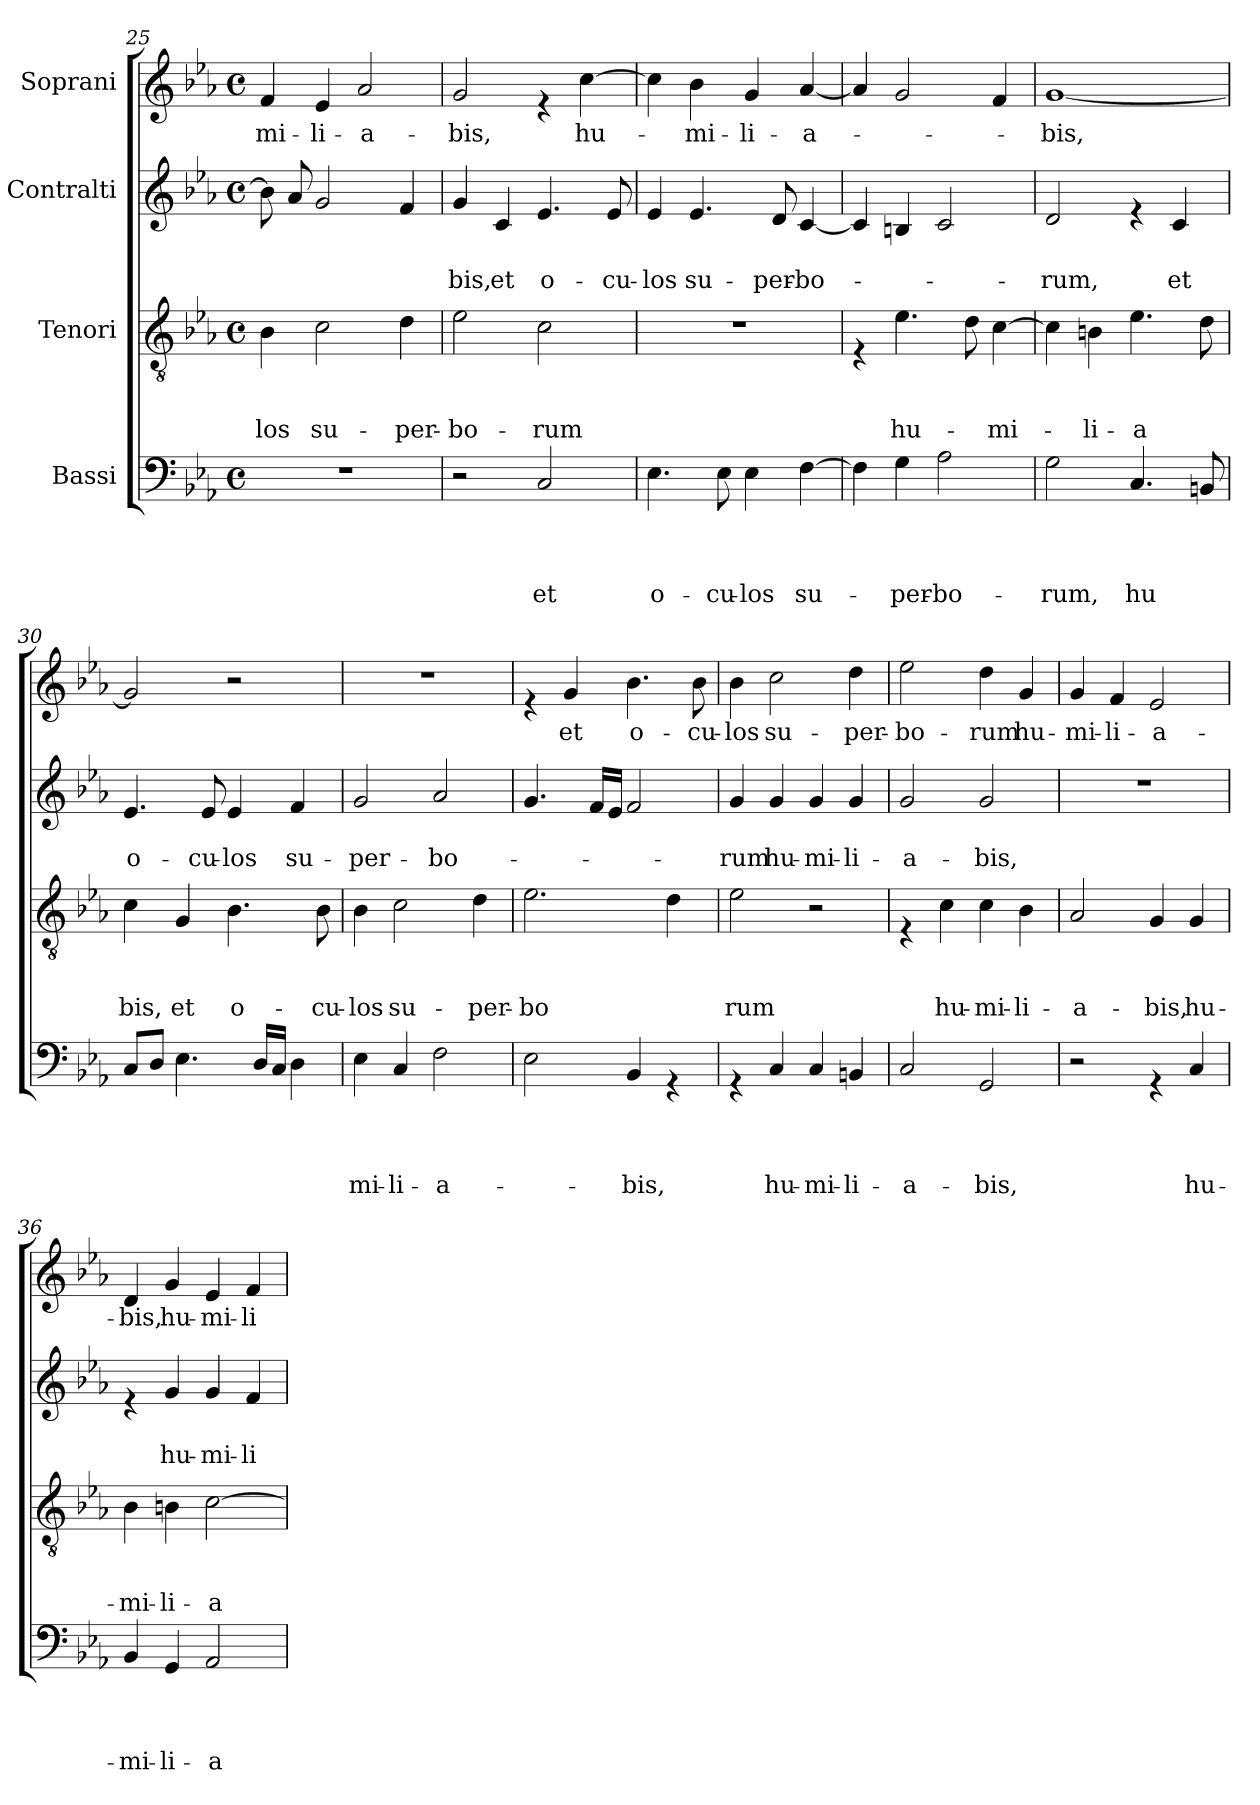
**kern	**text	**text	**text	**text	**kern	**text	**text	**text	**kern	**text	**text	**kern	**text
*part4	*part4	*part4	*part4	*part4	*part3	*part3	*part3	*part3	*part2	*part2	*part2	*part1	*part1
*staff4	*staff4	*staff4	*staff4	*staff4	*staff3	*staff3	*staff3	*staff3	*staff2	*staff2	*staff2	*staff1	*staff1
*I"Bassi	*	*	*	*	*I"Tenori	*	*	*	*I"Contralti	*	*	*I"Soprani	*
*clefF4	*	*	*	*	*clefGv2	*	*	*	*clefG2	*	*	*clefG2	*
*k[b-e-a-]	*	*	*	*	*k[b-e-a-]	*	*	*	*k[b-e-a-]	*	*	*k[b-e-a-]	*
*E-:	*	*	*	*	*E-:	*	*	*	*E-:	*	*	*E-:	*
*M4/4	*	*	*	*	*M4/4	*	*	*	*M4/4	*	*	*M4/4	*
*met(c)	*	*	*	*	*met(c)	*	*	*	*met(c)	*	*	*met(c)	*
=25	=25	=25	=25	=25	=25	=25	=25	=25	=25	=25	=25	=25	=25
!	!	!	!	!	!	!	!	!LO:LY:b	!	!	!	!	!LO:LY:b
1r	.	.	.	.	4B-\	.	.	-los	8b-\]	.	.	4f/	mi-
.	.	.	.	.	.	.	.	.	8a-/	.	.	.	.
!	!	!	!	!	!	!	!	!LO:LY:b	!	!	!	!	!LO:LY:b
.	.	.	.	.	2c\	.	.	su-	2g/	.	.	4e-/	-li-
!	!	!	!	!	!	!	!	!	!	!	!	!	!LO:LY:b
.	.	.	.	.	.	.	.	.	.	.	.	2a-/	-a-
!	!	!	!	!	!	!	!	!LO:LY:b	!	!	!	!	!
.	.	.	.	.	4d\	.	.	-per-	4f/	.	.	.	.
=26	=26	=26	=26	=26	=26	=26	=26	=26	=26	=26	=26	=26	=26
!	!	!	!	!	!	!	!	!LO:LY:b	!	!	!LO:LY:b	!	!LO:LY:b
2r	.	.	.	.	2e-\	.	.	-bo-	4g/	.	-bis,	2g/	-bis,
!	!	!	!	!	!	!	!	!	!	!	!LO:LY:b	!	!
.	.	.	.	.	.	.	.	.	4c/	.	et	.	.
!	!	!	!	!LO:LY:b	!	!	!	!LO:LY:b	!	!	!LO:LY:b	!	!
2C/	.	.	.	et	2c\	.	.	-rum	4.e-/	.	o-	4re	.
!	!	!	!	!	!	!	!	!	!	!	!	!	!LO:LY:b
.	.	.	.	.	.	.	.	.	.	.	.	[>4cc\	hu-
!	!	!	!	!	!	!	!	!	!	!	!LO:LY:b	!	!
.	.	.	.	.	.	.	.	.	8e-/	.	-cu-	.	.
!!LO:LB:g=z
=27	=27	=27	=27	=27	=27	=27	=27	=27	=27	=27	=27	=27	=27
!	!	!	!	!LO:LY:b	!	!	!	!	!	!	!LO:LY:b	!	!
4.E-\	.	.	.	o-	1r	.	.	.	4e-/	.	-los	4cc\]	.
!	!	!	!	!	!	!	!	!	!	!	!LO:LY:b	!	!LO:LY:b
.	.	.	.	.	.	.	.	.	4.e-/	.	su-	4b-\	-mi-
!	!	!	!	!LO:LY:b	!	!	!	!	!	!	!	!	!
8E-\	.	.	.	-cu-	.	.	.	.	.	.	.	.	.
!	!	!	!	!LO:LY:b	!	!	!	!	!	!	!	!	!LO:LY:b
4E-\	.	.	.	-los	.	.	.	.	.	.	.	4g/	-li-
!	!	!	!	!	!	!	!	!	!	!	!LO:LY:b	!	!
.	.	.	.	.	.	.	.	.	8d/	.	-per-	.	.
!	!	!	!	!LO:LY:b	!	!	!	!	!	!	!LO:LY:b	!	!LO:LY:b
[>4F\	.	.	.	su-	.	.	.	.	[<4c/	.	-bo-	[<4a-/	-a-
=28	=28	=28	=28	=28	=28	=28	=28	=28	=28	=28	=28	=28	=28
4F\]	.	.	.	.	4rE	.	.	.	4c/]	.	.	4a-/]	.
!	!	!	!	!LO:LY:b	!	!	!	!LO:LY:b	!	!	!	!	!
4G\	.	.	.	-per-	4.e-\	.	.	hu-	4Bn/	.	.	2g/	.
!	!	!	!	!LO:LY:b	!	!	!	!	!	!	!	!	!
2A-\	.	.	.	-bo-	.	.	.	.	2c/	.	.	.	.
.	.	.	.	.	8d\	.	.	.	.	.	.	.	.
!	!	!	!	!	!	!	!	!LO:LY:b	!	!	!	!	!
.	.	.	.	.	[>4c\	.	.	-mi-	.	.	.	4f/	.
=29	=29	=29	=29	=29	=29	=29	=29	=29	=29	=29	=29	=29	=29
!	!	!	!	!LO:LY:b	!	!	!	!	!	!	!LO:LY:b	!	!LO:LY:b
2G\	.	.	.	-rum,	4c\]	.	.	.	2d/	.	-rum,	[<1g	-bis,
!	!	!	!	!	!	!	!	!LO:LY:b	!	!	!	!	!
.	.	.	.	.	4Bn\	.	.	-li-	.	.	.	.	.
!	!	!	!	!LO:LY:b	!	!	!	!LO:LY:b	!	!	!	!	!
4.C/	.	.	.	hu	4.e-\	.	.	-a	4re	.	.	.	.
!	!	!	!	!	!	!	!	!	!	!	!LO:LY:b	!	!
.	.	.	.	.	.	.	.	.	4c/	.	et	.	.
8BBn/	.	.	.	.	8d\	.	.	.	.	.	.	.	.
!!LO:PB:g=z
=30	=30	=30	=30	=30	=30	=30	=30	=30	=30	=30	=30	=30	=30
!	!	!	!	!	!	!	!	!LO:LY:b	!	!	!LO:LY:b	!	!
8C/L	.	.	.	.	4c\	.	.	bis,	4.e-/	.	o-	2g/]	.
8D/J	.	.	.	.	.	.	.	.	.	.	.	.	.
!	!	!	!	!	!	!	!	!LO:LY:b	!	!	!	!	!
4.E-\	.	.	.	.	4G/	.	.	et	.	.	.	.	.
!	!	!	!	!	!	!	!	!	!	!	!LO:LY:b	!	!
.	.	.	.	.	.	.	.	.	8e-/	.	-cu-	.	.
!	!	!	!	!	!	!	!	!LO:LY:b	!	!	!LO:LY:b	!	!
.	.	.	.	.	4.B-\	.	.	o-	4e-/	.	-los	2r	.
16D/LL	.	.	.	.	.	.	.	.	.	.	.	.	.
16C/JJ	.	.	.	.	.	.	.	.	.	.	.	.	.
!	!	!	!	!	!	!	!	!	!	!	!LO:LY:b	!	!
4D\	.	.	.	.	.	.	.	.	4f/	.	su-	.	.
!	!	!	!	!	!	!	!	!LO:LY:b	!	!	!	!	!
.	.	.	.	.	8B-\	.	.	-cu-	.	.	.	.	.
=31	=31	=31	=31	=31	=31	=31	=31	=31	=31	=31	=31	=31	=31
!	!	!	!	!LO:LY:b	!	!	!	!LO:LY:b	!	!	!LO:LY:b	!	!
4E-\	.	.	.	mi-	4B-\	.	.	-los	2g/	.	-per-	1r	.
!	!	!	!	!LO:LY:b	!	!	!	!LO:LY:b	!	!	!	!	!
4C/	.	.	.	-li-	2c\	.	.	su-	.	.	.	.	.
!	!	!	!	!LO:LY:b	!	!	!	!	!	!	!LO:LY:b	!	!
2F\	.	.	.	-a-	.	.	.	.	2a-/	.	-bo-	.	.
!	!	!	!	!	!	!	!	!LO:LY:b	!	!	!	!	!
.	.	.	.	.	4d\	.	.	-per-	.	.	.	.	.
=32	=32	=32	=32	=32	=32	=32	=32	=32	=32	=32	=32	=32	=32
!	!	!	!	!	!	!	!	!LO:LY:b	!	!	!	!	!
2E-\	.	.	.	.	2.e-\	.	.	-bo	4.g/	.	.	4re	.
!	!	!	!	!	!	!	!	!	!	!	!	!	!LO:LY:b
.	.	.	.	.	.	.	.	.	.	.	.	4g/	et
.	.	.	.	.	.	.	.	.	16f/LL	.	.	.	.
.	.	.	.	.	.	.	.	.	16e-/JJ	.	.	.	.
!	!	!	!	!LO:LY:b	!	!	!	!	!	!	!	!	!LO:LY:b
4BB-/	.	.	.	-bis,	.	.	.	.	2f/	.	.	4.b-\	o-
4rGG	.	.	.	.	4d\	.	.	.	.	.	.	.	.
!	!	!	!	!	!	!	!	!	!	!	!	!	!LO:LY:b
.	.	.	.	.	.	.	.	.	.	.	.	8b-\	-cu-
=33	=33	=33	=33	=33	=33	=33	=33	=33	=33	=33	=33	=33	=33
!	!	!	!	!	!	!	!	!LO:LY:b	!	!	!LO:LY:b	!	!LO:LY:b
4rGG	.	.	.	.	2e-\	.	.	rum	4g/	.	-rum	4b-\	-los
!	!	!	!	!LO:LY:b	!	!	!	!	!	!	!LO:LY:b	!	!LO:LY:b
4C/	.	.	.	hu-	.	.	.	.	4g/	.	hu-	2cc\	su-
!	!	!	!	!LO:LY:b	!	!	!	!	!	!	!LO:LY:b	!	!
4C/	.	.	.	-mi-	2r	.	.	.	4g/	.	-mi-	.	.
!	!	!	!	!LO:LY:b	!	!	!	!	!	!	!LO:LY:b	!	!LO:LY:b
4BBn/	.	.	.	-li-	.	.	.	.	4g/	.	-li-	4dd\	-per-
=34	=34	=34	=34	=34	=34	=34	=34	=34	=34	=34	=34	=34	=34
!	!	!	!	!LO:LY:b	!	!	!	!	!	!	!LO:LY:b	!	!LO:LY:b
2C/	.	.	.	-a-	4rE	.	.	.	2g/	.	-a-	2ee-\	-bo-
!	!	!	!	!	!	!	!	!LO:LY:b	!	!	!	!	!
.	.	.	.	.	4c\	.	.	hu-	.	.	.	.	.
!	!	!	!	!LO:LY:b	!	!	!	!LO:LY:b	!	!	!LO:LY:b	!	!LO:LY:b
2GG/	.	.	.	-bis,	4c\	.	.	-mi-	2g/	.	-bis,	4dd\	-rum
!	!	!	!	!	!	!	!	!LO:LY:b	!	!	!	!	!LO:LY:b
.	.	.	.	.	4B-\	.	.	-li-	.	.	.	4g/	hu-
!!LO:LB:g=z
=35	=35	=35	=35	=35	=35	=35	=35	=35	=35	=35	=35	=35	=35
!	!	!	!	!	!	!	!	!LO:LY:b	!	!	!	!	!LO:LY:b
2r	.	.	.	.	2A-/	.	.	-a-	1r	.	.	4g/	-mi-
!	!	!	!	!	!	!	!	!	!	!	!	!	!LO:LY:b
.	.	.	.	.	.	.	.	.	.	.	.	4f/	-li-
!	!	!	!	!	!	!	!	!LO:LY:b	!	!	!	!	!LO:LY:b
4rGG	.	.	.	.	4G/	.	.	-bis,	.	.	.	2e-/	-a-
!	!	!	!	!LO:LY:b	!	!	!	!LO:LY:b	!	!	!	!	!
4C/	.	.	.	hu-	4G/	.	.	hu-	.	.	.	.	.
=36	=36	=36	=36	=36	=36	=36	=36	=36	=36	=36	=36	=36	=36
!	!	!	!	!LO:LY:b	!	!	!	!LO:LY:b	!	!	!	!	!LO:LY:b
4BB-/	.	.	.	-mi-	4B-\	.	.	-mi-	4re	.	.	4d/	-bis,
!	!	!	!	!LO:LY:b	!	!	!	!LO:LY:b	!	!	!LO:LY:b	!	!LO:LY:b
4GG/	.	.	.	-li-	4Bn\	.	.	-li-	4g/	.	hu-	4g/	hu-
!	!	!	!	!LO:LY:b	!	!	!	!LO:LY:b	!	!	!LO:LY:b	!	!LO:LY:b
2AA-/	.	.	.	-a-	[>2c\	.	.	-a-	4g/	.	-mi-	4e-/	-mi-
!	!	!	!	!	!	!	!	!	!	!	!LO:LY:b	!	!LO:LY:b
.	.	.	.	.	.	.	.	.	4f/	.	-li-	4f/	-li-
=	=	=	=	=	=	=	=	=	=	=	=	=	=
*-	*-	*-	*-	*-	*-	*-	*-	*-	*-	*-	*-	*-	*-
